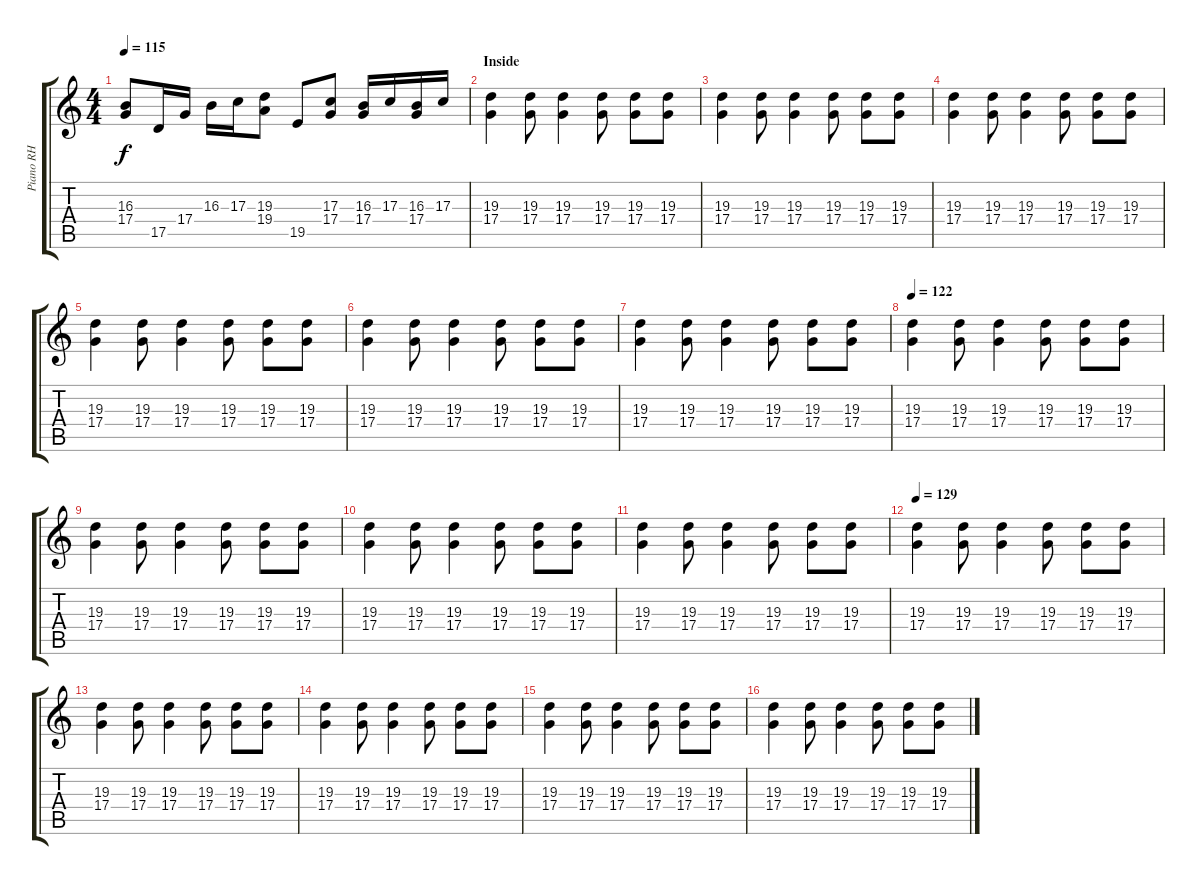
\track ("Piano RH" "Piano RH") {instrument acousticgrandpiano}
\staff {score tabs}
\tuning (E4 B3 G3 D3 A2 E2) {hide}
\ts (4 4)
\tempo 115
\clef g2
\ks c
(16.3 17.4).8{dy f} 17.5.16 17.4.16 16.3.16 17.3.16 (19.3 19.4).8 19.5.8 (17.3 17.4).8 (16.3 17.4).16 17.3.16 (16.3 17.4).16 17.3.16 |
\section ("" "Inside")
(19.3 17.4).4 (19.3 17.4).8 (19.3 17.4).4 (19.3 17.4).8 (19.3 17.4).8 (19.3 17.4).8 |
(19.3 17.4).4 (19.3 17.4).8 (19.3 17.4).4 (19.3 17.4).8 (19.3 17.4).8 (19.3 17.4).8 |
(19.3 17.4).4 (19.3 17.4).8 (19.3 17.4).4 (19.3 17.4).8 (19.3 17.4).8 (19.3 17.4).8 |
(19.3 17.4).4 (19.3 17.4).8 (19.3 17.4).4 (19.3 17.4).8 (19.3 17.4).8 (19.3 17.4).8 |
(19.3 17.4).4 (19.3 17.4).8 (19.3 17.4).4 (19.3 17.4).8 (19.3 17.4).8 (19.3 17.4).8 |
(19.3 17.4).4 (19.3 17.4).8 (19.3 17.4).4 (19.3 17.4).8 (19.3 17.4).8 (19.3 17.4).8 |
\tempo 122
(19.3 17.4).4 (19.3 17.4).8 (19.3 17.4).4 (19.3 17.4).8 (19.3 17.4).8 (19.3 17.4).8 |
(19.3 17.4).4 (19.3 17.4).8 (19.3 17.4).4 (19.3 17.4).8 (19.3 17.4).8 (19.3 17.4).8 |
(19.3 17.4).4 (19.3 17.4).8 (19.3 17.4).4 (19.3 17.4).8 (19.3 17.4).8 (19.3 17.4).8 |
(19.3 17.4).4 (19.3 17.4).8 (19.3 17.4).4 (19.3 17.4).8 (19.3 17.4).8 (19.3 17.4).8 |
\tempo 129
(19.3 17.4).4 (19.3 17.4).8 (19.3 17.4).4 (19.3 17.4).8 (19.3 17.4).8 (19.3 17.4).8 |
(19.3 17.4).4 (19.3 17.4).8 (19.3 17.4).4 (19.3 17.4).8 (19.3 17.4).8 (19.3 17.4).8 |
(19.3 17.4).4 (19.3 17.4).8 (19.3 17.4).4 (19.3 17.4).8 (19.3 17.4).8 (19.3 17.4).8 |
(19.3 17.4).4 (19.3 17.4).8 (19.3 17.4).4 (19.3 17.4).8 (19.3 17.4).8 (19.3 17.4).8 |
(19.3 17.4).4 (19.3 17.4).8 (19.3 17.4).4 (19.3 17.4).8 (19.3 17.4).8 (19.3 17.4).8
